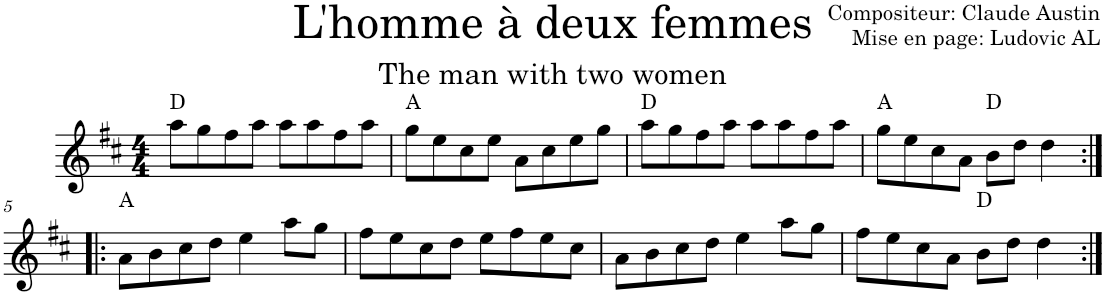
**kern	**harte
*part1	*part1
*staff1	*
*I"Violon	*
*I'Vln.	*
*clefG2	*
*k[f#c#]	*
*M4/4	*
=1	=1
8aa\L	D:maj
8gg\	.
8ff#\	.
8aa\J	.
8aa\L	.
8aa\	.
8ff#\	.
8aa\J	.
=2	=2
8gg\L	A:maj
8ee\	.
8cc#\	.
8ee\J	.
8a\L	.
8cc#\	.
8ee\	.
8gg\J	.
=3	=3
8aa\L	D:maj
8gg\	.
8ff#\	.
8aa\J	.
8aa\L	.
8aa\	.
8ff#\	.
8aa\J	.
=4	=4
8gg\L	A:maj
8ee\	.
8cc#\	.
8a\J	.
8b\L	D:maj
8dd\J	.
4dd\	.
!!LO:LB:g=z
=5:|!|:	=5:|!|:
8a\L	A:maj
8b\	.
8cc#\	.
8dd\J	.
4ee\	.
8aa\L	.
8gg\J	.
=6	=6
8ff#\L	.
8ee\	.
8cc#\	.
8dd\J	.
8ee\L	.
8ff#\	.
8ee\	.
8cc#\J	.
=7	=7
8a\L	.
8b\	.
8cc#\	.
8dd\J	.
4ee\	.
8aa\L	.
8gg\J	.
=8	=8
8ff#\L	.
8ee\	.
8cc#\	.
8a\J	.
8b\L	D:maj
8dd\J	.
4dd\	.
=:|!	=:|!
*-	*-
